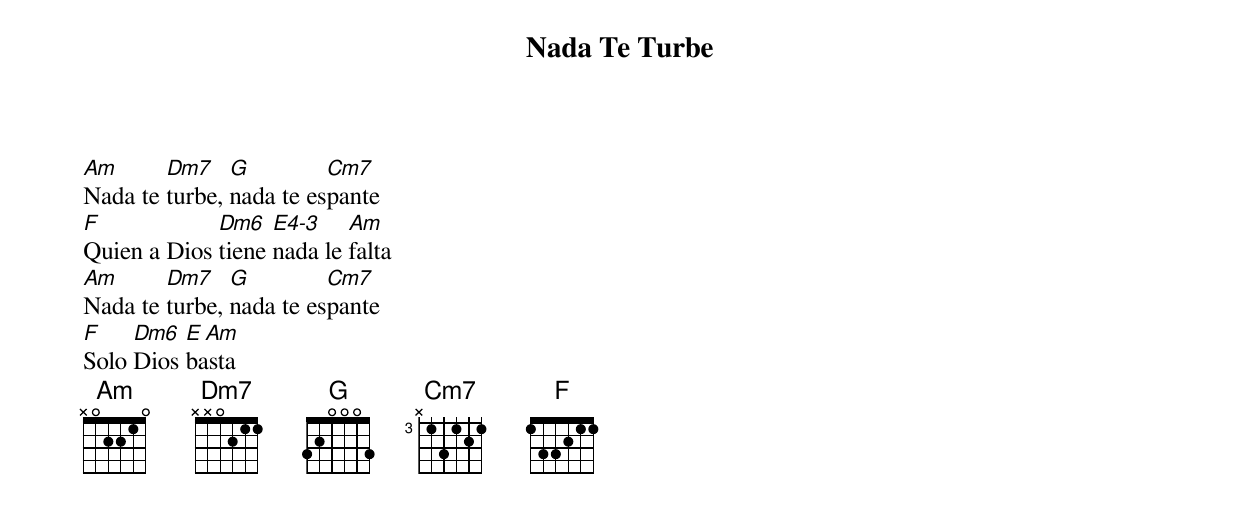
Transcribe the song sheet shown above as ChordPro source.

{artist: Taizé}
{title: Nada Te Turbe}

[Am]Nada te [Dm7]turbe, [G]nada te es[Cm7]pante
[F]Quien a Dios [Dm6]tiene [E4-3]nada le [Am]falta
[Am]Nada te [Dm7]turbe, [G]nada te es[Cm7]pante
[F]Solo [Dm6]Dios [E Am]basta
